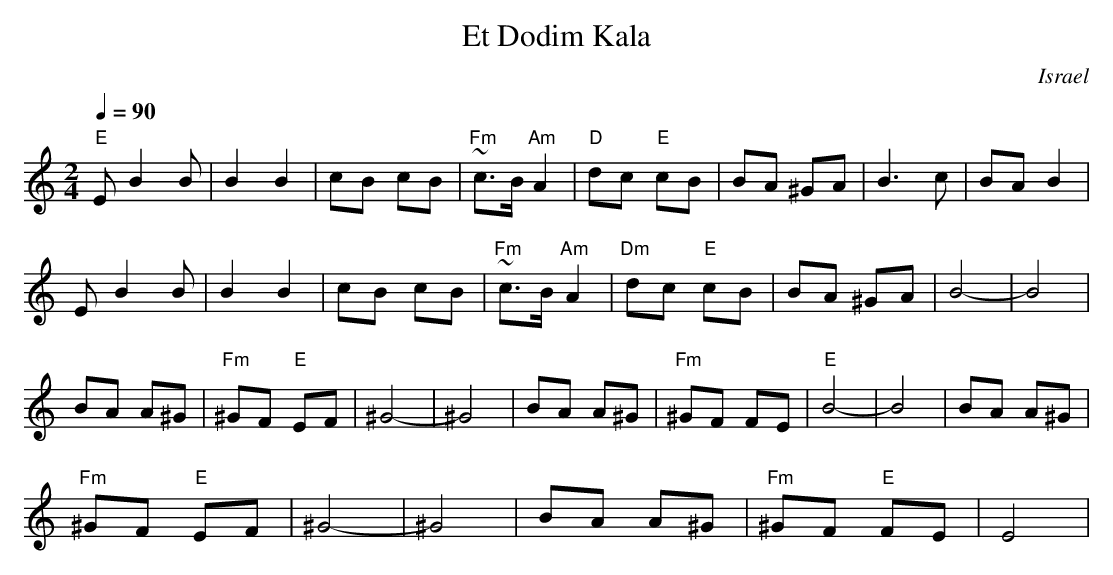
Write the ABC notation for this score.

X:1
T:Et Dodim Kala
O:Israel
L:1/8
M:2/4
Q:1/4=90
K:Am
"E"EB2 B| B2 B2| cB cB| "Fm"~c>B "Am"A2|\
"D"dc "E"cB| BA ^GA| B3 c| BA B2|
EB2 B| B2 B2 | cB cB |"Fm"~c>B "Am"A2|\
"Dm"dc "E"cB |BA ^GA| B4-|B4|
BA A^G|"Fm"^GF "E"EF| ^G4-|^G4|\
BA A^G|"Fm"^GF FE|  "E"B4-|B4| BA A^G|
"Fm"^GF "E"EF| ^G4-|^G4| BA A^G| "Fm"^GF "E"FE| E4|
